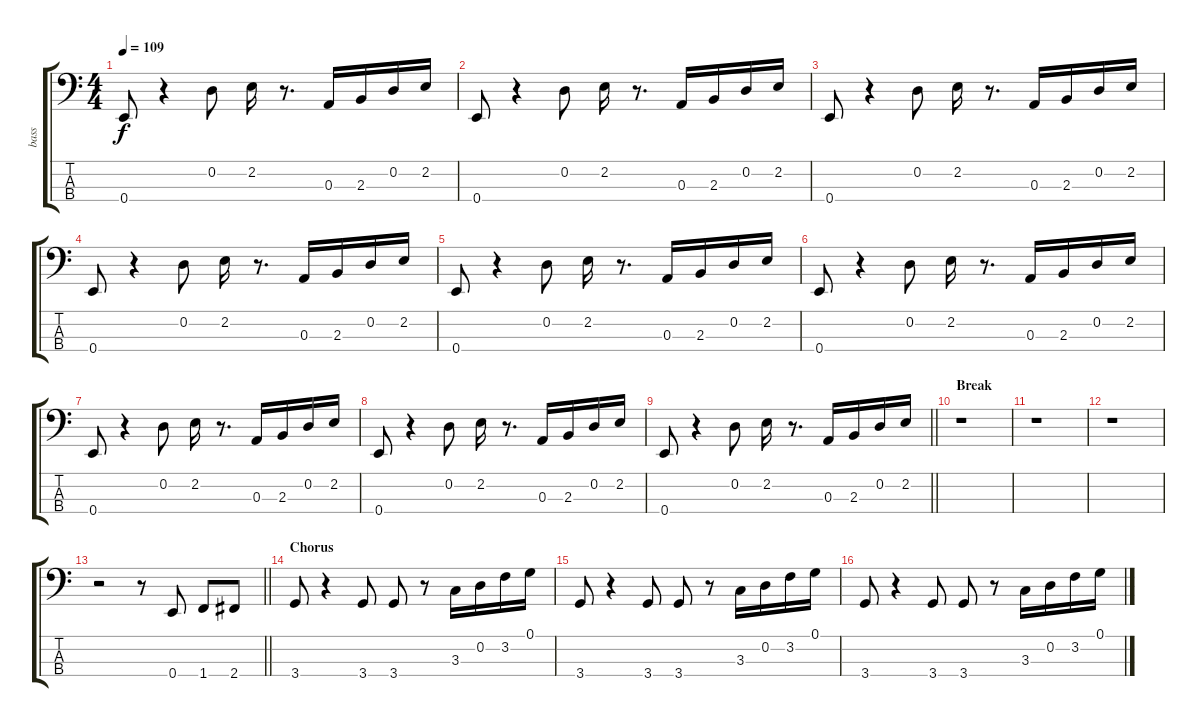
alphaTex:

\track ("bass" "bass") {instrument electricbassfinger}
\staff {score tabs}
\tuning (G2 D2 A1 E1) {hide}
\ts (4 4)
\tempo 109
\clef f4
\ks aminor
0.4.8{dy f} r.4 0.2.8 2.2.16 r.8{d} 0.3.16 2.3.16 0.2.16 2.2.16 |
0.4.8 r.4 0.2.8 2.2.16 r.8{d} 0.3.16 2.3.16 0.2.16 2.2.16 |
0.4.8 r.4 0.2.8 2.2.16 r.8{d} 0.3.16 2.3.16 0.2.16 2.2.16 |
0.4.8 r.4 0.2.8 2.2.16 r.8{d} 0.3.16 2.3.16 0.2.16 2.2.16 |
0.4.8 r.4 0.2.8 2.2.16 r.8{d} 0.3.16 2.3.16 0.2.16 2.2.16 |
0.4.8 r.4 0.2.8 2.2.16 r.8{d} 0.3.16 2.3.16 0.2.16 2.2.16 |
0.4.8 r.4 0.2.8 2.2.16 r.8{d} 0.3.16 2.3.16 0.2.16 2.2.16 |
0.4.8 r.4 0.2.8 2.2.16 r.8{d} 0.3.16 2.3.16 0.2.16 2.2.16 |
\barLineRight lightlight
0.4.8 r.4 0.2.8 2.2.16 r.8{d} 0.3.16 2.3.16 0.2.16 2.2.16 |
\section ("" "Break")
r.1 |
r.1 |
r.1 |
\barLineRight lightlight
r.2 r.8 0.4.8 1.4.8 2.4.8 |
\section ("" "Chorus")
3.4.8 r.4 3.4.8 3.4.8 r.8 3.3.16 0.2.16 3.2.16 0.1.16 |
3.4.8 r.4 3.4.8 3.4.8 r.8 3.3.16 0.2.16 3.2.16 0.1.16 |
3.4.8 r.4 3.4.8 3.4.8 r.8 3.3.16 0.2.16 3.2.16 0.1.16
